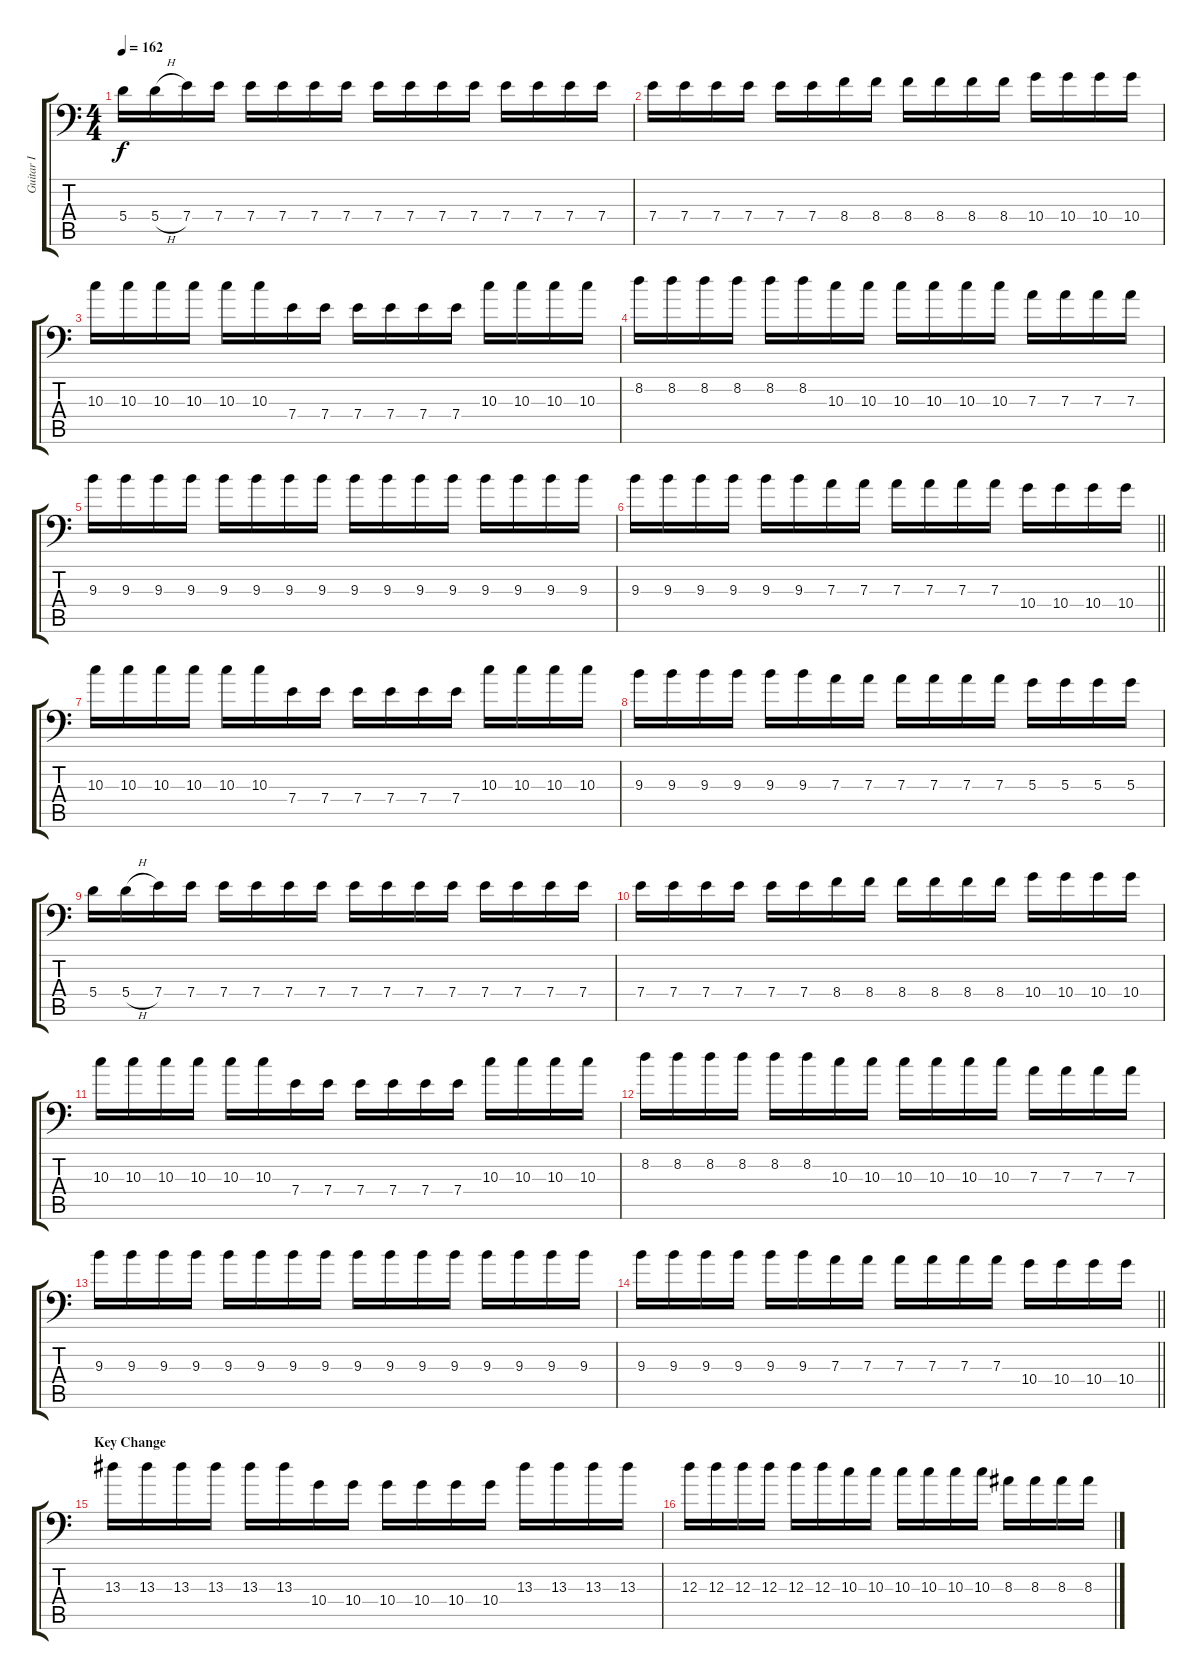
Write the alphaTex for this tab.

\track ("Guitar I" "Guitar I") {instrument distortionguitar}
\staff {score tabs}
\tuning (B3 Gb3 D3 A2 E2 A1) {hide}
\ts (4 4)
\tempo 162
\clef f4
\ks c
5.4.16{dy f} 5.4{h}.16 7.4.16 7.4.16 7.4.16 7.4.16 7.4.16 7.4.16 7.4.16 7.4.16 7.4.16 7.4.16 7.4.16 7.4.16 7.4.16 7.4.16 |
7.4.16 7.4.16 7.4.16 7.4.16 7.4.16 7.4.16 8.4.16 8.4.16 8.4.16 8.4.16 8.4.16 8.4.16 10.4.16 10.4.16 10.4.16 10.4.16 |
10.3.16 10.3.16 10.3.16 10.3.16 10.3.16 10.3.16 7.4.16 7.4.16 7.4.16 7.4.16 7.4.16 7.4.16 10.3.16 10.3.16 10.3.16 10.3.16 |
8.2.16 8.2.16 8.2.16 8.2.16 8.2.16 8.2.16 10.3.16 10.3.16 10.3.16 10.3.16 10.3.16 10.3.16 7.3.16 7.3.16 7.3.16 7.3.16 |
9.3.16 9.3.16 9.3.16 9.3.16 9.3.16 9.3.16 9.3.16 9.3.16 9.3.16 9.3.16 9.3.16 9.3.16 9.3.16 9.3.16 9.3.16 9.3.16 |
\barLineRight lightlight
9.3.16 9.3.16 9.3.16 9.3.16 9.3.16 9.3.16 7.3.16 7.3.16 7.3.16 7.3.16 7.3.16 7.3.16 10.4.16 10.4.16 10.4.16 10.4.16 |
\section ("" "")
10.3.16{volume 12} 10.3.16 10.3.16 10.3.16 10.3.16 10.3.16 7.4.16 7.4.16 7.4.16 7.4.16 7.4.16 7.4.16 10.3.16 10.3.16 10.3.16 10.3.16 |
9.3.16 9.3.16 9.3.16 9.3.16 9.3.16 9.3.16 7.3.16 7.3.16 7.3.16 7.3.16 7.3.16 7.3.16 5.3.16 5.3.16 5.3.16 5.3.16 |
5.4.16 5.4{h}.16 7.4.16 7.4.16 7.4.16 7.4.16 7.4.16 7.4.16 7.4.16 7.4.16 7.4.16 7.4.16 7.4.16 7.4.16 7.4.16 7.4.16 |
7.4.16 7.4.16 7.4.16 7.4.16 7.4.16 7.4.16 8.4.16 8.4.16 8.4.16 8.4.16 8.4.16 8.4.16 10.4.16 10.4.16 10.4.16 10.4.16 |
10.3.16 10.3.16 10.3.16 10.3.16 10.3.16 10.3.16 7.4.16 7.4.16 7.4.16 7.4.16 7.4.16 7.4.16 10.3.16 10.3.16 10.3.16 10.3.16 |
8.2.16 8.2.16 8.2.16 8.2.16 8.2.16 8.2.16 10.3.16 10.3.16 10.3.16 10.3.16 10.3.16 10.3.16 7.3.16 7.3.16 7.3.16 7.3.16 |
9.3.16 9.3.16 9.3.16 9.3.16 9.3.16 9.3.16 9.3.16 9.3.16 9.3.16 9.3.16 9.3.16 9.3.16 9.3.16 9.3.16 9.3.16 9.3.16 |
\barLineRight lightlight
9.3.16 9.3.16 9.3.16 9.3.16 9.3.16 9.3.16 7.3.16 7.3.16 7.3.16 7.3.16 7.3.16 7.3.16 10.4.16 10.4.16 10.4.16 10.4.16 |
\section ("" "Key Change")
13.3.16{volume 14} 13.3.16 13.3.16 13.3.16 13.3.16 13.3.16 10.4.16 10.4.16 10.4.16 10.4.16 10.4.16 10.4.16 13.3.16 13.3.16 13.3.16 13.3.16 |
12.3.16 12.3.16 12.3.16 12.3.16 12.3.16 12.3.16 10.3.16 10.3.16 10.3.16 10.3.16 10.3.16 10.3.16 8.3.16 8.3.16 8.3.16 8.3.16
